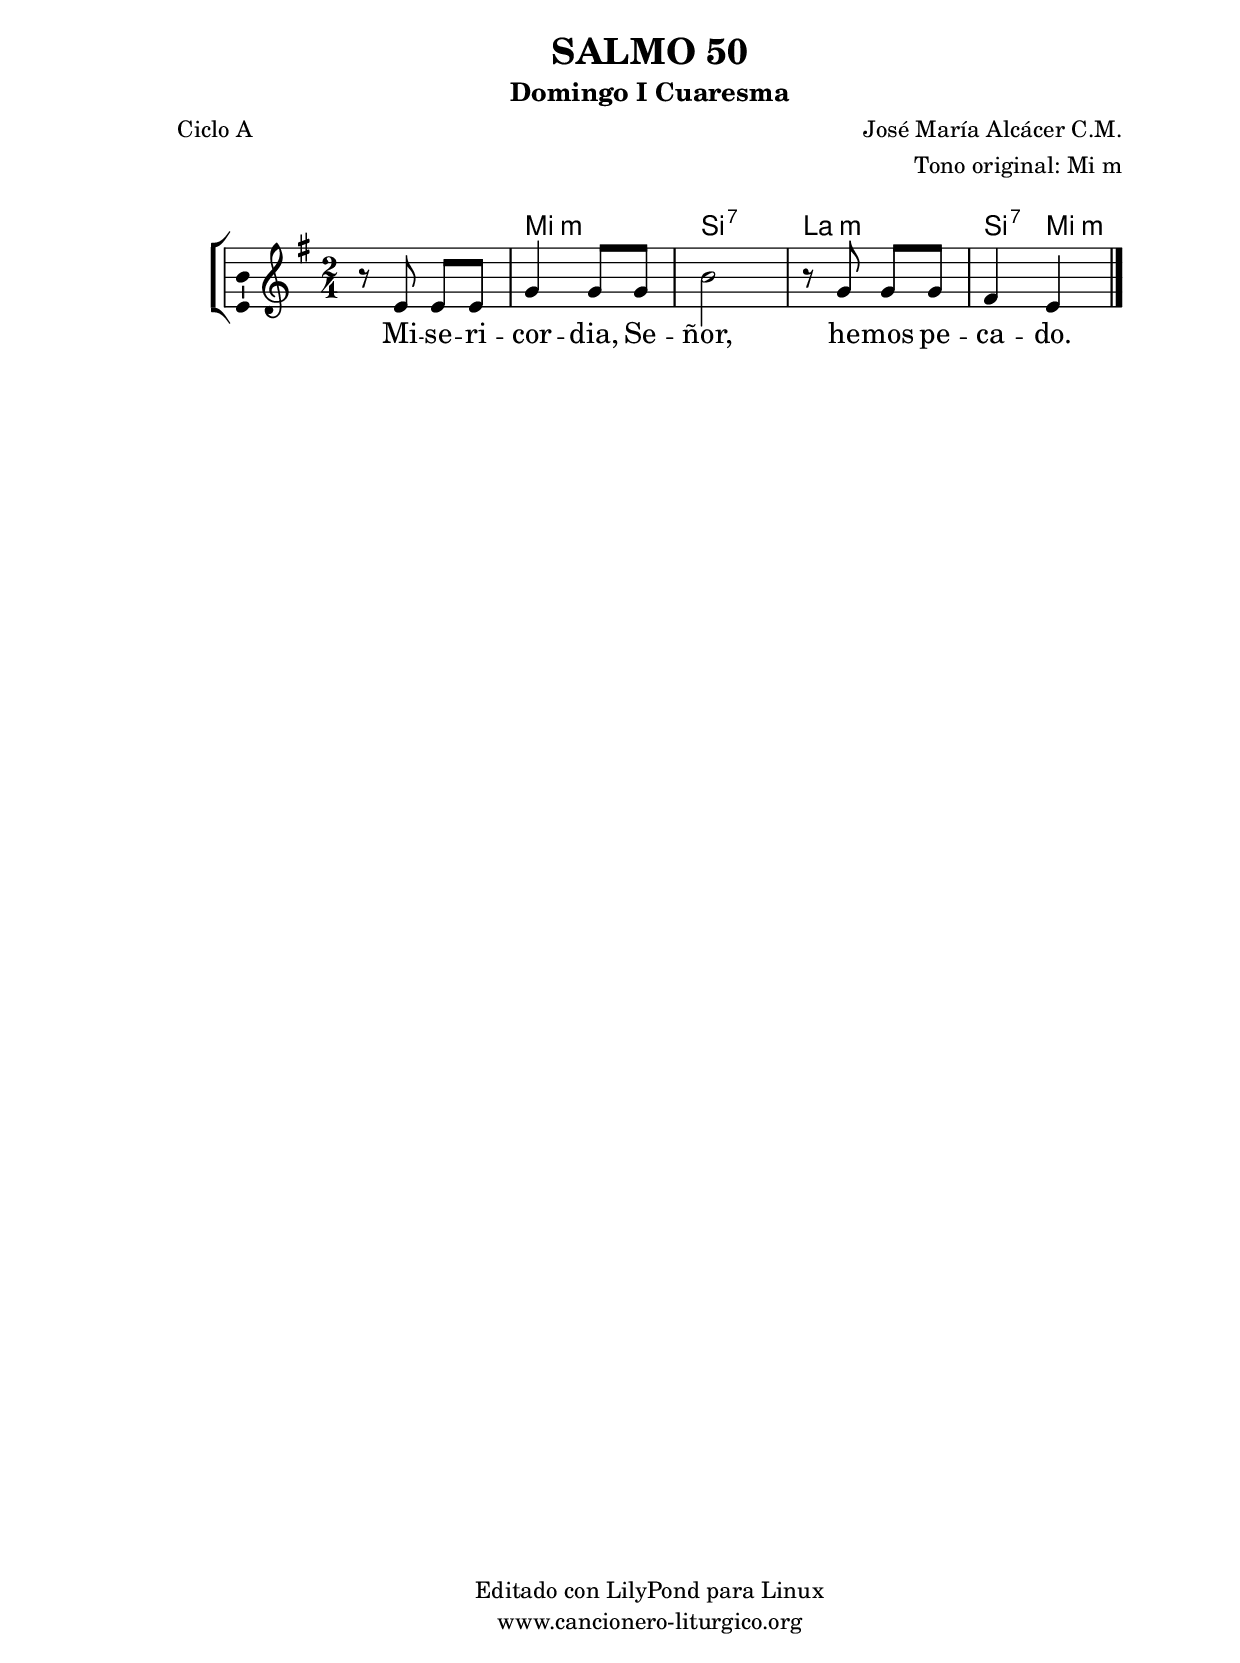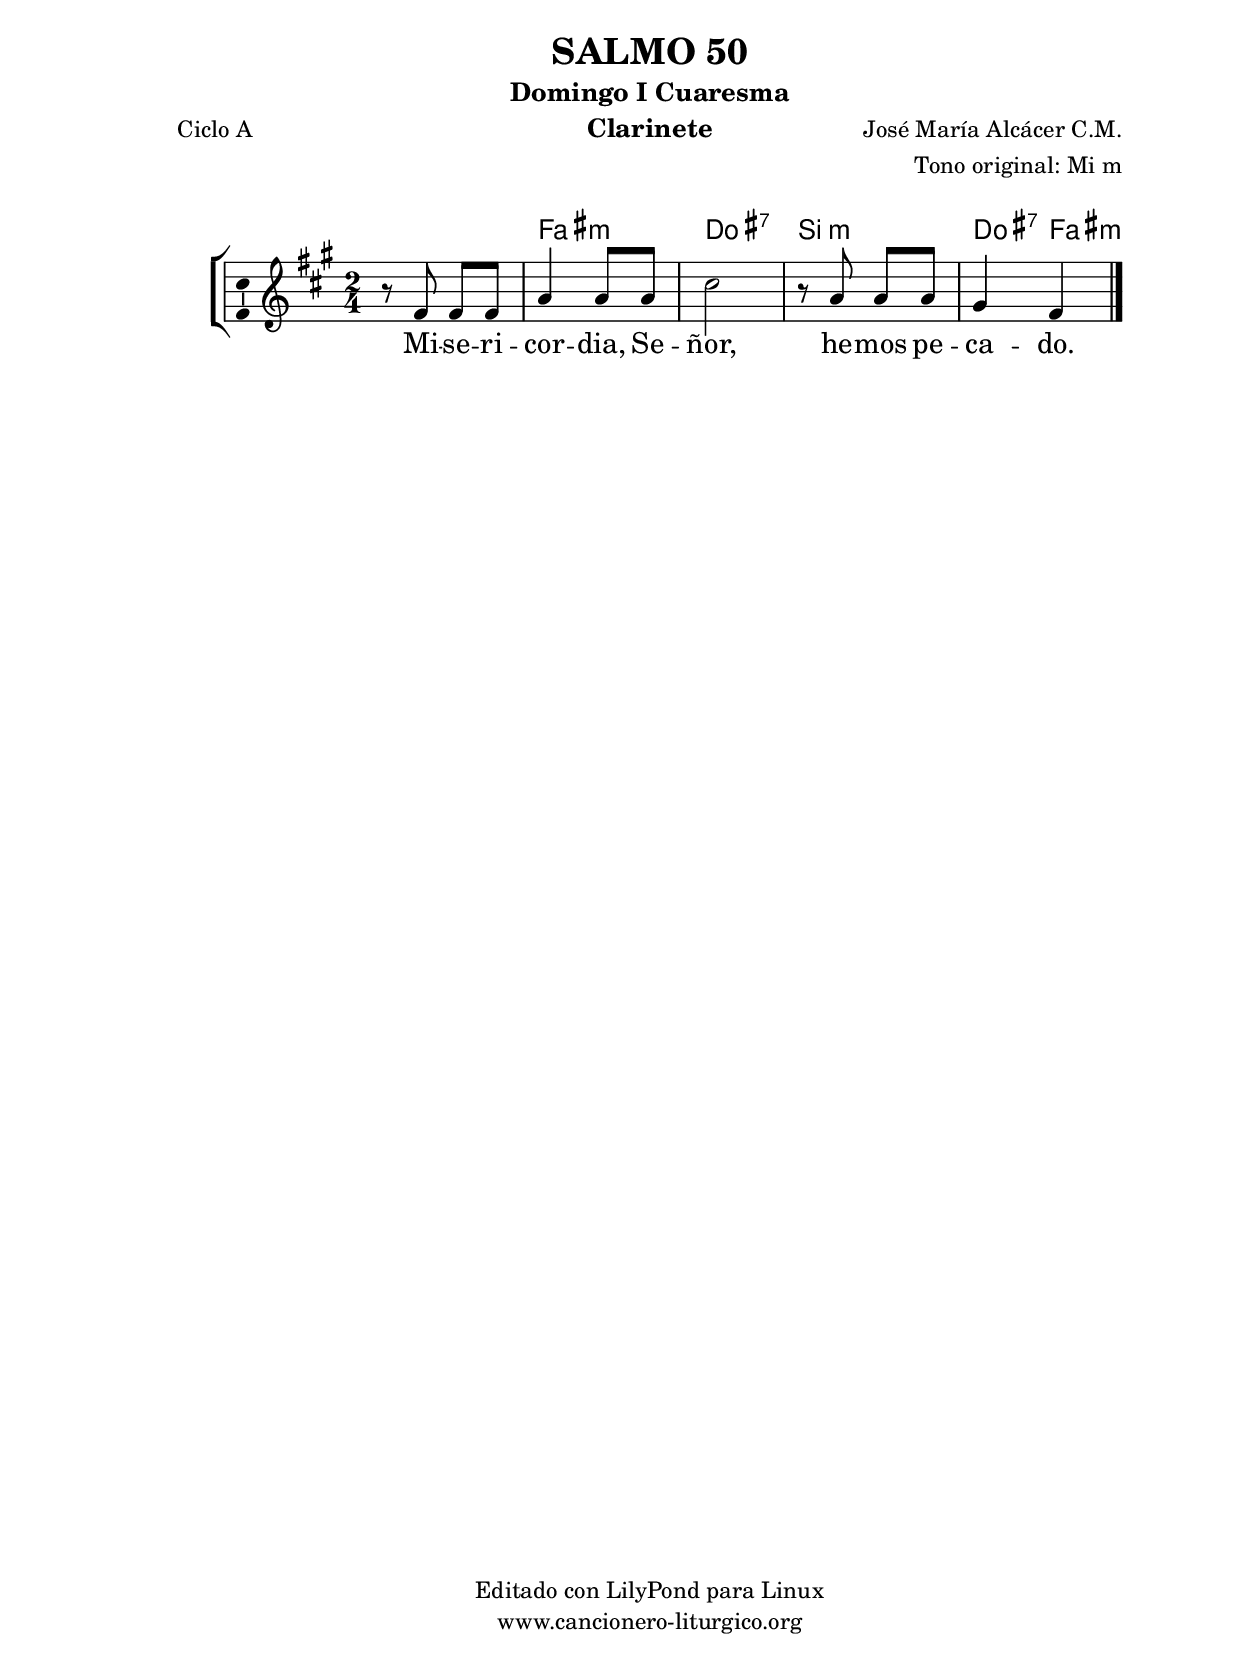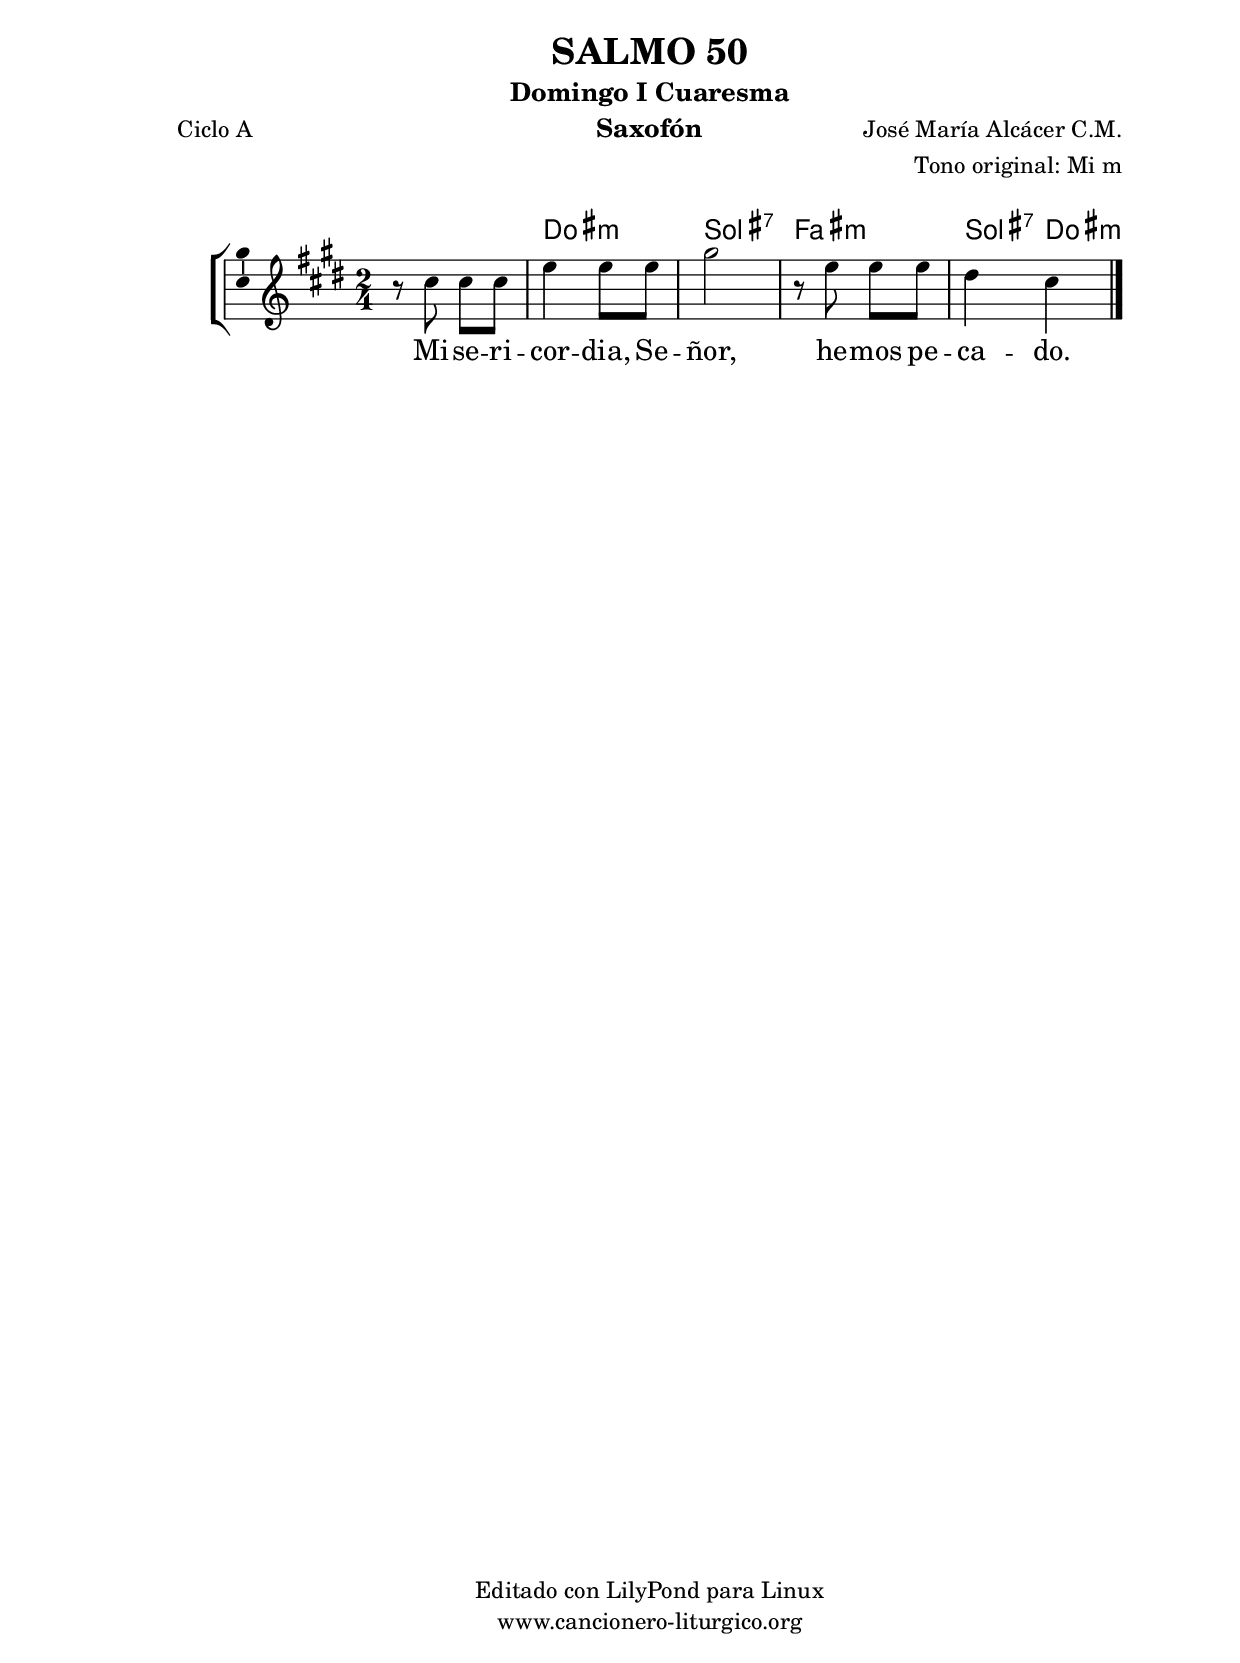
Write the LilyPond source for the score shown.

%
%para convertir .midi en .wav:
%timidity filename.midi -Ow -o finename.wav
%
%
%Para convertir de .wav a .mp3:
%lame -h -m j filename.wav
%
%
%para escuchar el midi:
%timidity nombrefichero.midi
%


%versión de lilypond para la que se ha escrito esta partitura:
\version "2.16.0"

	%Tamaño papel
	#(set-default-paper-size "a4")
	%Tamaño partitura
	#(set-global-staff-size 20)
	%No responde al pulsar sobre una nota
	#(ly:set-option 'point-and-click #f)

%parámetros del encabezamiento:
\header {
	title = "SALMO 50"
	subtitle = "Domingo I Cuaresma"
	composer = "José María Alcácer C.M."
	poet = "Ciclo A"
	meter = ""
	arranger = "Tono original: Mi m"
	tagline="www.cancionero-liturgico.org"
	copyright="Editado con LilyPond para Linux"
	tiempo = "Cuaresma"
	usos = "Salmo"
	letra = ""
	}

%parámetros asociados al papel:
\paper  {
	oddHeaderMarkup = \markup {\fill-line { \on-the-fly #not-first-page \fromproperty #'header:title \on-the-fly #not-first-page \fromproperty #'header:composer }}
	evenHeaderMarkup = \markup {\fill-line { \fromproperty #'header:composer \fromproperty #'header:title }}
	#(set-paper-size "a4")
	print-page-number = ##f
	first-page-number = 1
	print-first-page-number = ##f
%	head-separation = 3.0 \cm
	top-margin = 2.0 \cm
	bottom-margin = 0.5\cm
%%%	bottom-margin = -1.0\cm
	left-margin = 3.0 \cm
	line-width = 16.0 \cm 
	indent = 8\mm
	interscoreline = 2.\mm
	between-system-space = 15\mm
%	para que las partituras no llenen la hoja:
	ragged-bottom = ##t
%	idem para la última hoja:
	ragged-last-bottom = ##f
%	para que las partituras llenen el ancho del papel:
	ragged-last = ##f
	after-title-space = 2.5 \cm
%page-count=1
system-count=1

	%Flexible Vertical Spacing
%	markup-markup-spacing =
%	#'((basic-distance . 15) (minimum-distance . 15) (padding . 3))
	markup-system-spacing =
	#'((basic-distance . 15) (minimum-distance . 15) (padding . 3))
	system-system-spacing =
	#'((basic-distance . 15) (minimum-distance . 15) (padding . 3))
	score-system-spacing =
	#'((basic-distance . 15) (minimum-distance . 15) (padding . 5))
%	top-system-spacing = % header
%	#'((basic-distance . 8) (minimum-distance . 0) (padding . 3))
%	top-markup-spacing =
%	#'((basic-distance . 20) (minimum-distance . 20) (padding . 3))
	last-bottom-spacing = % footer
	#'((basic-distance . 5) (minimum-distance . 5) (padding . 3))
%	score-markup-spacing =
%	#'((basic-distance . 16) (minimum-distance . 13) (padding . 3))

	}


%parámetros que afectan a toda la partitura:
global =  {
	%clave de sol (G):
	\clef G
	%armadura:
%%%	\transpose ees c
	\key e \minor
	\tempo 4=60
	\set Score.tempoHideNote = ##t
	}


acordes = {
	\italianChords
	\chordmode {
%%%	\transpose ees c
{

s2
e2:m b:7 a:m b4:7 e:m

	}
	}
}

melodia = 
%%%\transpose ees c
{
	\relative c'{
	\time 2/4

r8 e8 e e
g4 g8 g
b2
r8 g8 g g
fis4 e

	\bar "|."
	}
	}


texto = \lyricmode {
Mi -- se -- ri -- cor -- dia, Se -- ñor, he -- mos pe -- ca -- do.
	}


acordesStaff = \context ChordNames = acordesStaff <<
	\set chordChanges = ##t
	\acordes
	>>


vozStaff = \context Voice = vozStaff
\with {\consists "Ambitus_engraver"}
<<
%	\set Staff.instrumentName = ""
%	\set Staff.shortInstrumentName = ""
%	\set Staff.midiInstrument = #"clarinet"
%	\set Staff.midiInstrument = #"cello"
%	\set Staff.midiInstrument = #"flute"
	\set Staff.midiInstrument = #"electric guitar (jazz)"
%	\set Staff.midiInstrument = #"english horn"
%	\set Staff.midiInstrument = #"violin"
%	\set Staff.midiInstrument = #"glockenspiel"
	\set Staff.midiMinimumVolume = #0.7
	\set Staff.midiMaximumVolume = #0.9
	\global
	\melodia
	>>


textoStaff = \context Lyrics = textoStaff <<
	\lyricsto vozStaff \texto
	>>

\book {
	\score {
		\context ChoirStaff {
			\override StaffGroup.SystemStartBracket #'collapse-height = #1
			\override Score.SystemStartBar #'collapse-height = #1
			<<
			\acordesStaff
			\vozStaff
			\textoStaff
			>>
			}
		\layout {
	    		\context {
				\Lyrics
				\override LyricText #'font-size = #2
				}
	   		 \context {
				\Score
				%fontSize = #3
				\override StaffSymbol #'staff-space = #(magstep +3)
				%\override Beam #'thickness = #0.55
				%\override SpacingSpanner #'spacing-increment = #1.0
				%\override Slur #'height-limit = #1.5
				}
			}
		}
	\score {
		\unfoldRepeats
		\context ChoirStaff {
			<<
			\acordesStaff
			\vozStaff
			>>
			}
		\midi {
	  		\context {
	  			\Score
				tempoWholesPerMinute = #(ly:make-moment 70 4)
				}
			}
		}
	}

%Partitura para clarinete
#(define output-suffix "C")
\book {
	\header{
		instrument = "Clarinete"
		}
	\score {
		\context ChoirStaff {
			\override StaffGroup.SystemStartBracket #'collapse-height = #1
			\override Score.SystemStartBar #'collapse-height = #1
\transpose c d
			<<
			\acordesStaff
			\vozStaff
			\textoStaff
			>>
			}
		\layout {
	    		\context {
				\Lyrics
				\override LyricText #'font-size = #2
				}
	   		 \context {
				\Score
				%fontSize = #3
				\override StaffSymbol #'staff-space = #(magstep +3)
				%\override Beam #'thickness = #0.55
				%\override SpacingSpanner #'spacing-increment = #1.0
				%\override Slur #'height-limit = #1.5
				}
			}
		}
	}

%Partitura para saxofón
#(define output-suffix "S")
\book {
	\header{
		instrument = "Saxofón"
		}
	\score {
		\context ChoirStaff {
			\override StaffGroup.SystemStartBracket #'collapse-height = #1
			\override Score.SystemStartBar #'collapse-height = #1
\transpose c a
			<<
			\acordesStaff
			\vozStaff
			\textoStaff
			>>
			}
		\layout {
	    		\context {
				\Lyrics
				\override LyricText #'font-size = #2
				}
	   		 \context {
				\Score
				%fontSize = #3
				\override StaffSymbol #'staff-space = #(magstep +3)
				%\override Beam #'thickness = #0.55
				%\override SpacingSpanner #'spacing-increment = #1.0
				%\override Slur #'height-limit = #1.5
				}
			}
		}
	}

